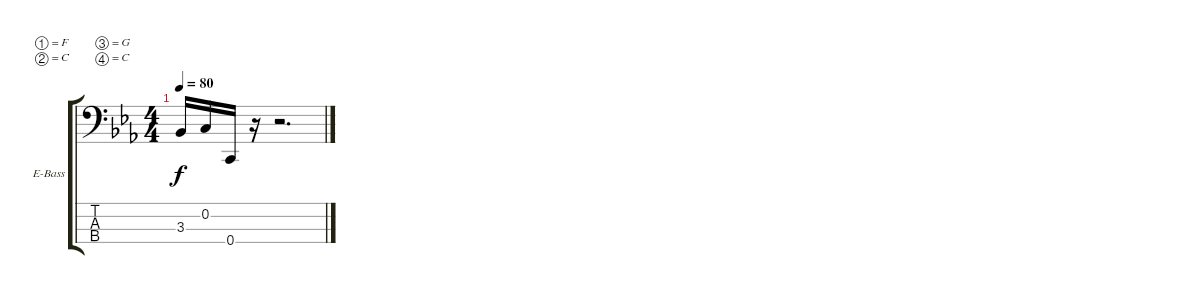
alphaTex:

\defaultSystemsLayout 4
\bracketExtendMode groupsimilarinstruments
\firstSystemTrackNameOrientation horizontal
\otherSystemsTrackNameOrientation horizontal
\track ("Paul Van Bruystegem" "E-Bass") {instrument electricbassfinger}
\staff {score tabs}
\tuning (F2 C2 G1 C1)
\ts (4 4)
\tempo 80
\clef f4
\ks cminor
3.3.16{dy f} 0.2.16 0.4.16 r.16 r.2{d}
